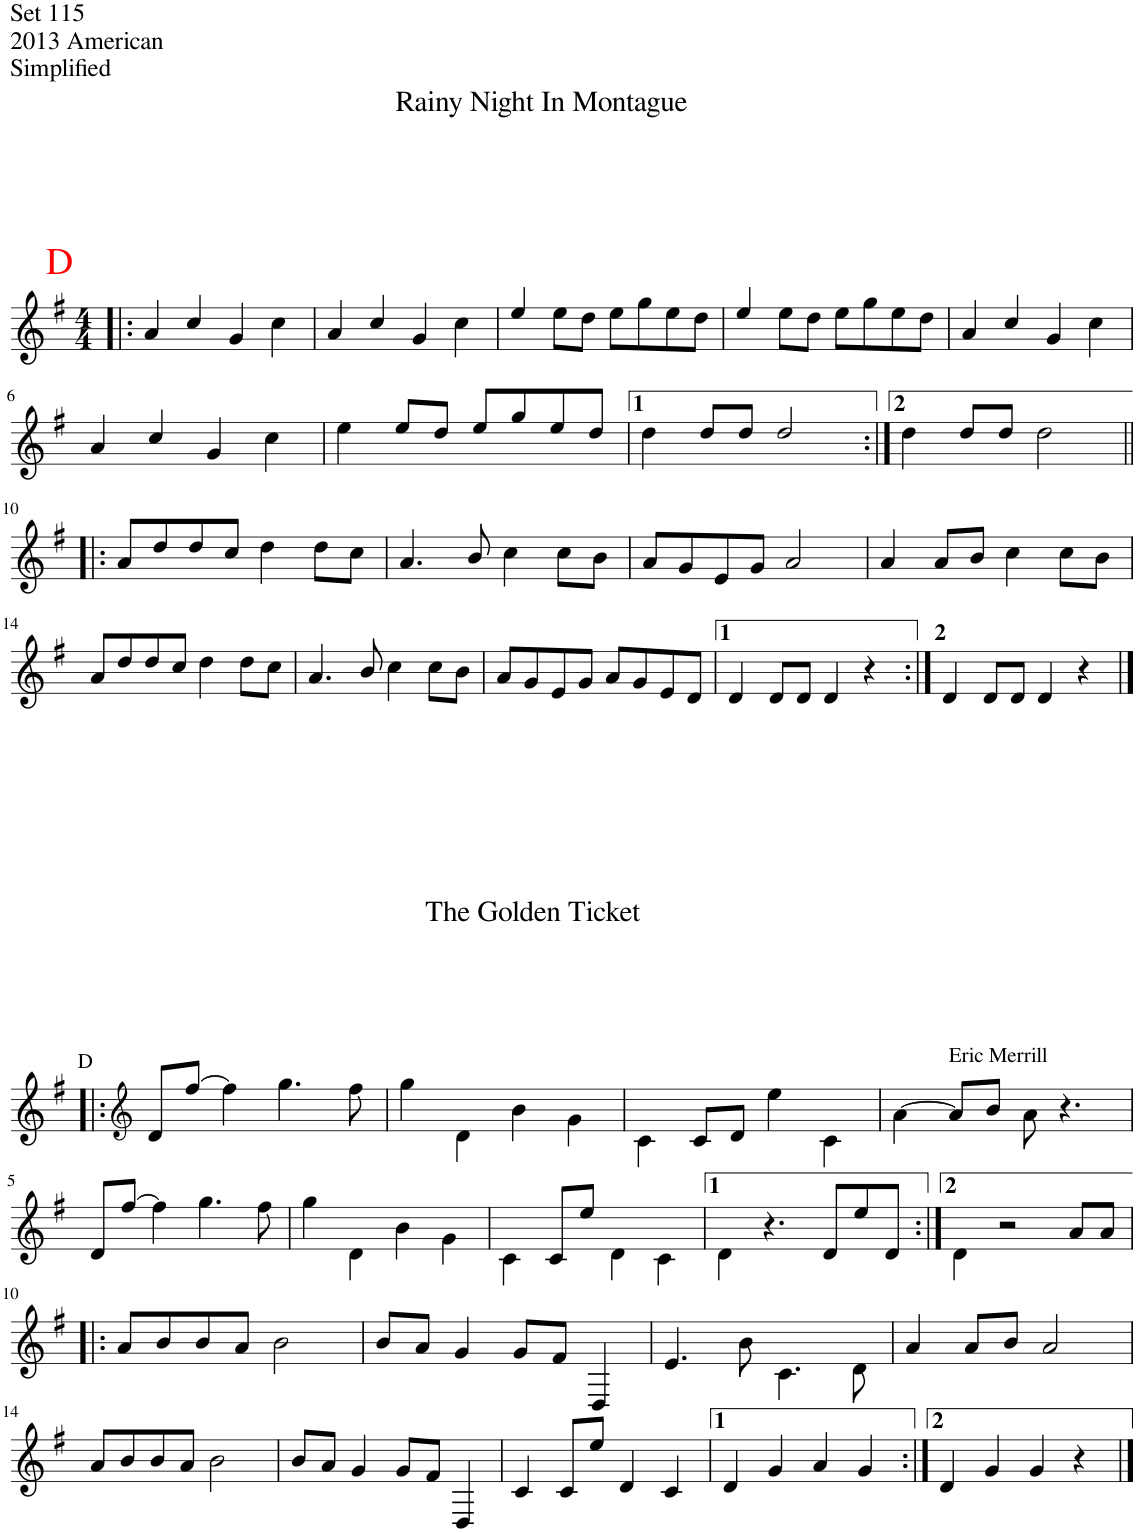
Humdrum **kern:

**kern	**harte
*part1	*part1
*staff1	*
*I"Staff	*
*clefG2	*
*k[f#]	*
*G:	*
*M4/4	*
=1!|:	=1!|:
4a/	D:maj
4cc/	.
4g/	.
4cc\	.
=2	=2
4a/	.
4cc/	.
4g/	.
4cc\	.
=3	=3
4ee/	.
8ee\L	.
8dd\J	.
8ee\L	.
8gg\	.
8ee\	.
8dd\J	.
=4	=4
4ee/	.
8ee\L	.
8dd\J	.
8ee\L	.
8gg\	.
8ee\	.
8dd\J	.
=5	=5
4a/	.
4cc/	.
4g/	.
4cc\	.
!!LO:LB:g=z
=6	=6
4a/	.
4cc/	.
4g/	.
4cc\	.
=7	=7
4ee\	.
8ee/L	.
8dd/J	.
8ee/L	.
8gg/	.
8ee/	.
8dd/J	.
=8	=8
4dd\	.
8dd/L	.
8dd/J	.
2dd/	.
=9:|!	=9:|!
4dd\	.
8dd/L	.
8dd/J	.
2dd\	.
!!LO:LB:g=z
=10!|:	=10!|:
8a/L	.
8dd/	.
8dd/	.
8cc/J	.
4dd\	.
8dd\L	.
8cc\J	.
=11	=11
4.a/	.
8b/	.
4cc\	.
8cc\L	.
8b\J	.
=12	=12
8a/L	.
8g/	.
8e/	.
8g/J	.
2a/	.
=13	=13
4a/	.
8a/L	.
8b/J	.
4cc\	.
8cc\L	.
8b\J	.
!!LO:LB:g=z
=14	=14
8a/L	.
8dd/	.
8dd/	.
8cc/J	.
4dd\	.
8dd\L	.
8cc\J	.
=15	=15
4.a/	.
8b/	.
4cc\	.
8cc\L	.
8b\J	.
=16	=16
8a/L	.
8g/	.
8e/	.
8g/J	.
8a/L	.
8g/	.
8e/	.
8d/J	.
=17	=17
4d/	.
8d/L	.
8d/J	.
4d/	.
4r	.
=18:|!	=18:|!
4d/	.
8d/L	.
8d/J	.
4d/	.
4r	.
!!LO:LB:g=z
=1|!:	=1|!:
*clefG2	*
*k[f#]	*
*G:	*
!LO:TX:a:t=D	!
8d/L	.
[8ff#/J	.
4ff#\]	.
4.gg\	.
8ff#\	.
=2	=2
4gg\	.
4d\	.
4b\	.
4g\	.
=3	=3
4c\	.
8c/L	.
8d/J	.
4ee\	.
4c\	.
=4	=4
[4a\	.
!LO:TX:a:t=Eric Merrill	!
8a/L]	.
8b/J	.
8a\	.
4.r	.
!!LO:LB:g=z
=5	=5
8d/L	.
[8ff#/J	.
4ff#\]	.
4.gg\	.
8ff#\	.
=6	=6
4gg\	.
4d\	.
4b\	.
4g\	.
=7	=7
4c\	.
8c/L	.
8ee/J	.
4d\	.
4c\	.
=8	=8
4d\	.
4.r	.
8d/L	.
8ee/	.
8d/J	.
=9:|!	=9:|!
4d\	.
2r	.
8a/L	.
8a/J	.
!!LO:LB:g=z
=10!|:	=10!|:
8a/L	.
8b/	.
8b/	.
8a/J	.
2b\	.
=11	=11
8b/L	.
8a/J	.
4g/	.
8g/L	.
8f#/J	.
4D/	.
=12	=12
4.e/	.
8b\	.
4.c\	.
8d\	.
=13	=13
4a/	.
8a/L	.
8b/J	.
2a/	.
!!LO:LB:g=z
=14	=14
8a/L	.
8b/	.
8b/	.
8a/J	.
2b\	.
=15	=15
8b/L	.
8a/J	.
4g/	.
8g/L	.
8f#/J	.
4D/	.
=16	=16
4c/	.
8c/L	.
8ee/J	.
4d/	.
4c/	.
=17	=17
4d/	.
4g/	.
4a/	.
4g/	.
=18:|!	=18:|!
4d/	.
4g/	.
4g/	.
4r	.
==	==
*-	*-
